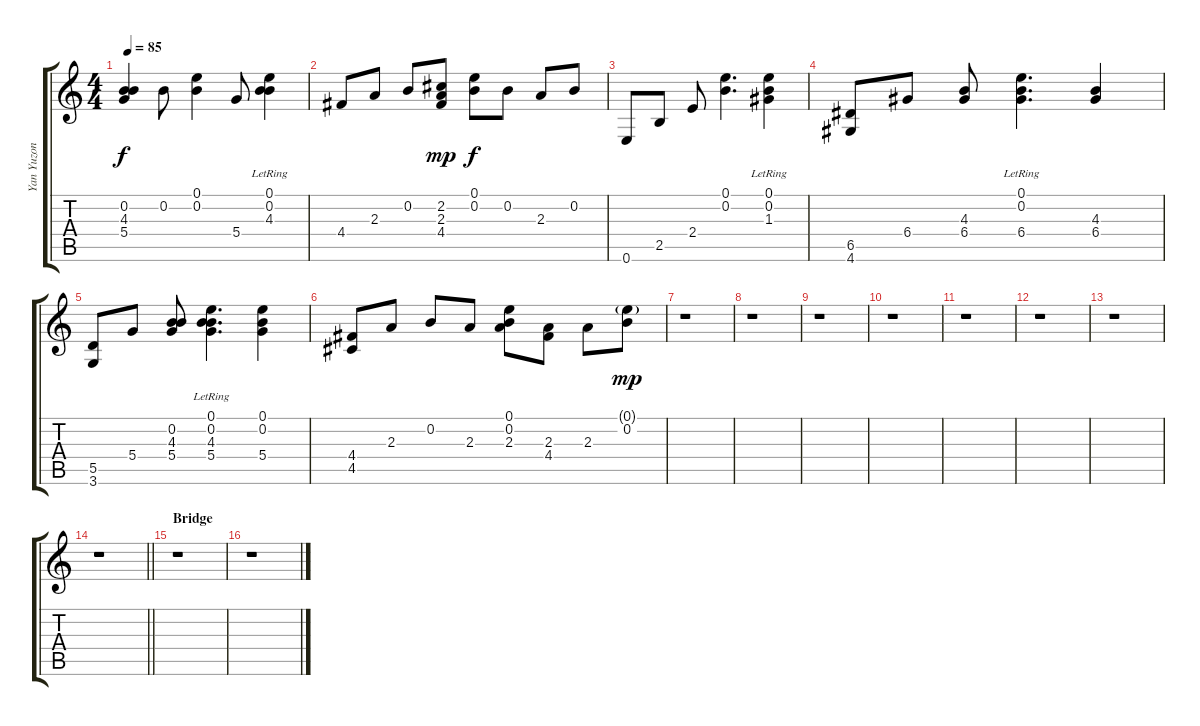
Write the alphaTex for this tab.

\track ("Yan Yuzon (Clean)" "Yan Yuzon ") {instrument electricguitarclean}
\staff {score tabs}
\tuning (E4 B3 G3 D3 A2 E2) {hide}
\ts (4 4)
\tempo 85
\clef g2
\ks c
(0.2 4.3 5.4).4{dy f} 0.2.8 (0.1 0.2).4 5.4.8 (0.1{lr} 0.2{lr} 4.3{lr}).4 |
4.4.8 2.3.8 0.2.8 (2.2 2.3 4.4).8{dy mp} (0.1 0.2).8{dy f} 0.2.8 2.3.8 0.2.8 |
0.6.8 2.5.8 2.4.8 (0.1 0.2).4{d} (0.1{lr} 0.2{lr} 1.3{lr}).4 |
(6.5 4.6).8 6.4.8 (4.3 6.4).8 (0.1{lr} 0.2{lr} 6.4{lr}).4{d} (4.3 6.4).4 |
(5.5 3.6).8 5.4.8 (0.2 4.3 5.4).8 (0.1{lr} 0.2{lr} 4.3 5.4{lr}).4{d} (0.1 0.2 5.4).4 |
(4.4 4.5).8 2.3.8 0.2.8 2.3.8 (0.1 0.2 2.3).8 (2.3 4.4).8 2.3.8 (0.1{g} 0.2).8{dy mp} |
r.1 |
r.1 |
r.1 |
r.1 |
r.1 |
r.1 |
r.1 |
\barLineRight lightlight
r.1 |
\section ("" "Bridge")
r.1 |
r.1
